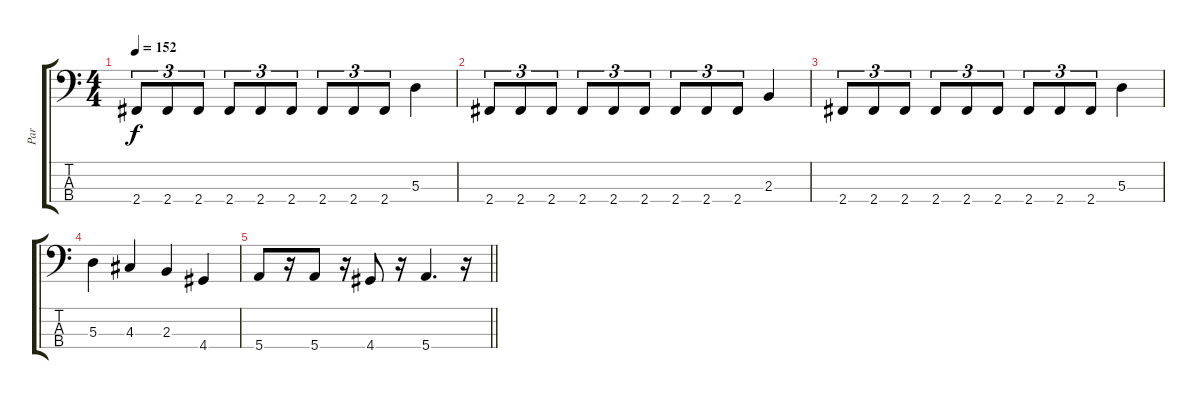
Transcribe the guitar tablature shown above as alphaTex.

\track ("Par" "Par") {instrument electricbassfinger}
\staff {score tabs}
\tuning (G2 D2 A1 E1) {hide}
\ts (4 4)
\tempo 152
\clef f4
\ks c
2.4.8{tu (3 2) dy f} 2.4.8{tu (3 2)} 2.4.8{tu (3 2)} 2.4.8{tu (3 2)} 2.4.8{tu (3 2)} 2.4.8{tu (3 2)} 2.4.8{tu (3 2)} 2.4.8{tu (3 2)} 2.4.8{tu (3 2)} 5.3.4 |
2.4.8{tu (3 2)} 2.4.8{tu (3 2)} 2.4.8{tu (3 2)} 2.4.8{tu (3 2)} 2.4.8{tu (3 2)} 2.4.8{tu (3 2)} 2.4.8{tu (3 2)} 2.4.8{tu (3 2)} 2.4.8{tu (3 2)} 2.3.4 |
2.4.8{tu (3 2)} 2.4.8{tu (3 2)} 2.4.8{tu (3 2)} 2.4.8{tu (3 2)} 2.4.8{tu (3 2)} 2.4.8{tu (3 2)} 2.4.8{tu (3 2)} 2.4.8{tu (3 2)} 2.4.8{tu (3 2)} 5.3.4 |
5.3.4 4.3.4 2.3.4 4.4.4 |
\barLineRight lightlight
5.4.8 r.16 5.4.8 r.16 4.4.8 r.16 5.4.4{d} r.16
